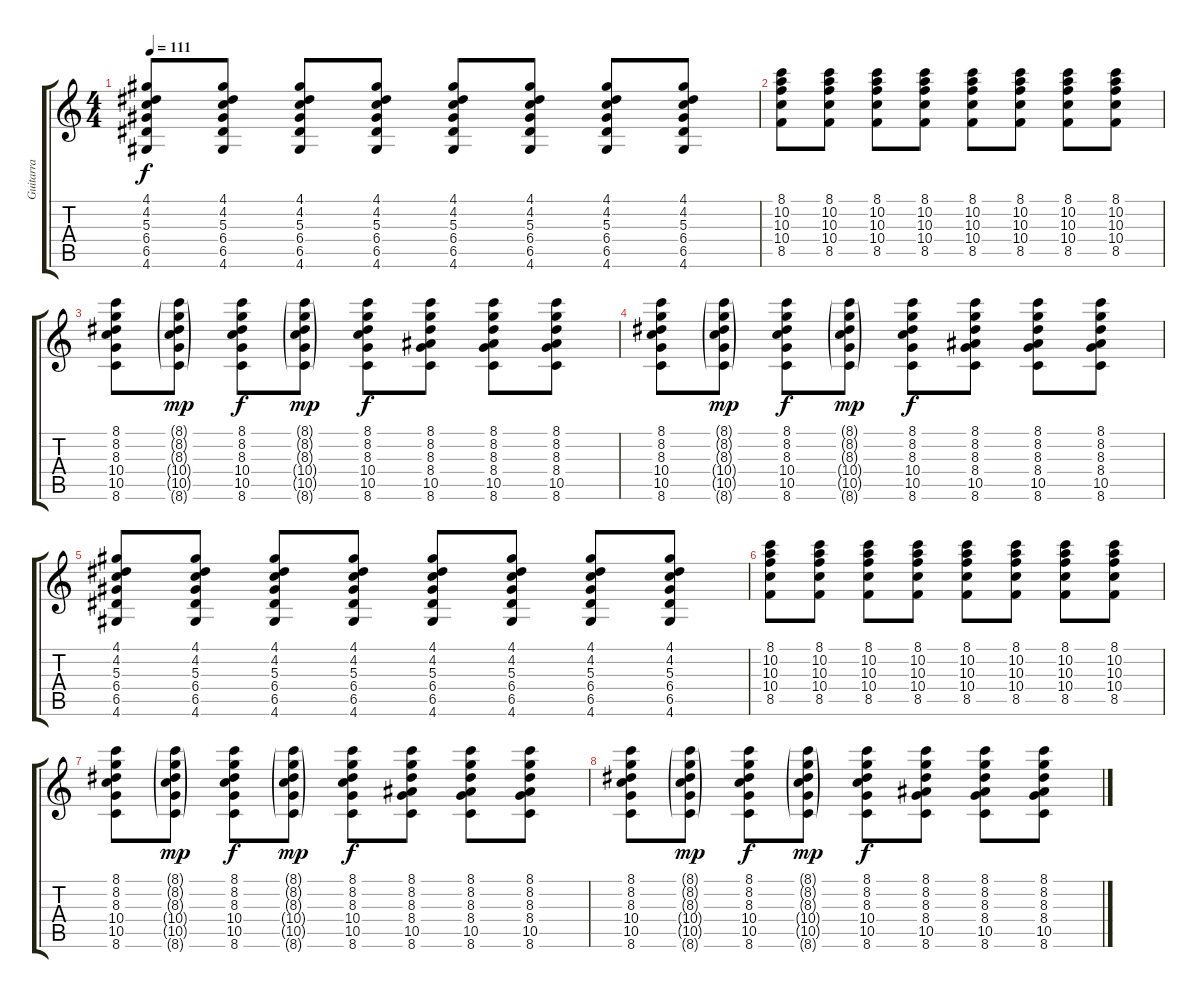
\track ("Guitarra" "Guitarra") {instrument overdrivenguitar}
\staff {score tabs}
\tuning (E4 B3 G3 D3 A2 E2) {hide}
\ts (4 4)
\tempo 111
\clef g2
\ks c
(4.1 4.2 5.3 6.4 6.5 4.6).8{dy f} (4.1 4.2 5.3 6.4 6.5 4.6).8 (4.1 4.2 5.3 6.4 6.5 4.6).8 (4.1 4.2 5.3 6.4 6.5 4.6).8 (4.1 4.2 5.3 6.4 6.5 4.6).8 (4.1 4.2 5.3 6.4 6.5 4.6).8 (4.1 4.2 5.3 6.4 6.5 4.6).8 (4.1 4.2 5.3 6.4 6.5 4.6).8 |
(8.1 10.2 10.3 10.4 8.5).8 (8.1 10.2 10.3 10.4 8.5).8 (8.1 10.2 10.3 10.4 8.5).8 (8.1 10.2 10.3 10.4 8.5).8 (8.1 10.2 10.3 10.4 8.5).8 (8.1 10.2 10.3 10.4 8.5).8 (8.1 10.2 10.3 10.4 8.5).8 (8.1 10.2 10.3 10.4 8.5).8 |
(8.1 8.2 8.3 10.4 10.5 8.6).8 (8.1{g} 8.2{g} 8.3{g} 10.4{g} 10.5{g} 8.6{g}).8{dy mp} (8.1 8.2 8.3 10.4 10.5 8.6).8{dy f} (8.1{g} 8.2{g} 8.3{g} 10.4{g} 10.5{g} 8.6{g}).8{dy mp} (8.1 8.2 8.3 10.4 10.5 8.6).8{dy f} (8.1 8.2 8.3 8.4 10.5 8.6).8 (8.1 8.2 8.3 8.4 10.5 8.6).8 (8.1 8.2 8.3 8.4 10.5 8.6).8 |
(8.1 8.2 8.3 10.4 10.5 8.6).8 (8.1{g} 8.2{g} 8.3{g} 10.4{g} 10.5{g} 8.6{g}).8{dy mp} (8.1 8.2 8.3 10.4 10.5 8.6).8{dy f} (8.1{g} 8.2{g} 8.3{g} 10.4{g} 10.5{g} 8.6{g}).8{dy mp} (8.1 8.2 8.3 10.4 10.5 8.6).8{dy f} (8.1 8.2 8.3 8.4 10.5 8.6).8 (8.1 8.2 8.3 8.4 10.5 8.6).8 (8.1 8.2 8.3 8.4 10.5 8.6).8 |
(4.1 4.2 5.3 6.4 6.5 4.6).8 (4.1 4.2 5.3 6.4 6.5 4.6).8 (4.1 4.2 5.3 6.4 6.5 4.6).8 (4.1 4.2 5.3 6.4 6.5 4.6).8 (4.1 4.2 5.3 6.4 6.5 4.6).8 (4.1 4.2 5.3 6.4 6.5 4.6).8 (4.1 4.2 5.3 6.4 6.5 4.6).8 (4.1 4.2 5.3 6.4 6.5 4.6).8 |
(8.1 10.2 10.3 10.4 8.5).8 (8.1 10.2 10.3 10.4 8.5).8 (8.1 10.2 10.3 10.4 8.5).8 (8.1 10.2 10.3 10.4 8.5).8 (8.1 10.2 10.3 10.4 8.5).8 (8.1 10.2 10.3 10.4 8.5).8 (8.1 10.2 10.3 10.4 8.5).8 (8.1 10.2 10.3 10.4 8.5).8 |
(8.1 8.2 8.3 10.4 10.5 8.6).8 (8.1{g} 8.2{g} 8.3{g} 10.4{g} 10.5{g} 8.6{g}).8{dy mp} (8.1 8.2 8.3 10.4 10.5 8.6).8{dy f} (8.1{g} 8.2{g} 8.3{g} 10.4{g} 10.5{g} 8.6{g}).8{dy mp} (8.1 8.2 8.3 10.4 10.5 8.6).8{dy f} (8.1 8.2 8.3 8.4 10.5 8.6).8 (8.1 8.2 8.3 8.4 10.5 8.6).8 (8.1 8.2 8.3 8.4 10.5 8.6).8 |
(8.1 8.2 8.3 10.4 10.5 8.6).8 (8.1{g} 8.2{g} 8.3{g} 10.4{g} 10.5{g} 8.6{g}).8{dy mp} (8.1 8.2 8.3 10.4 10.5 8.6).8{dy f} (8.1{g} 8.2{g} 8.3{g} 10.4{g} 10.5{g} 8.6{g}).8{dy mp} (8.1 8.2 8.3 10.4 10.5 8.6).8{dy f} (8.1 8.2 8.3 8.4 10.5 8.6).8 (8.1 8.2 8.3 8.4 10.5 8.6).8 (8.1 8.2 8.3 8.4 10.5 8.6).8
